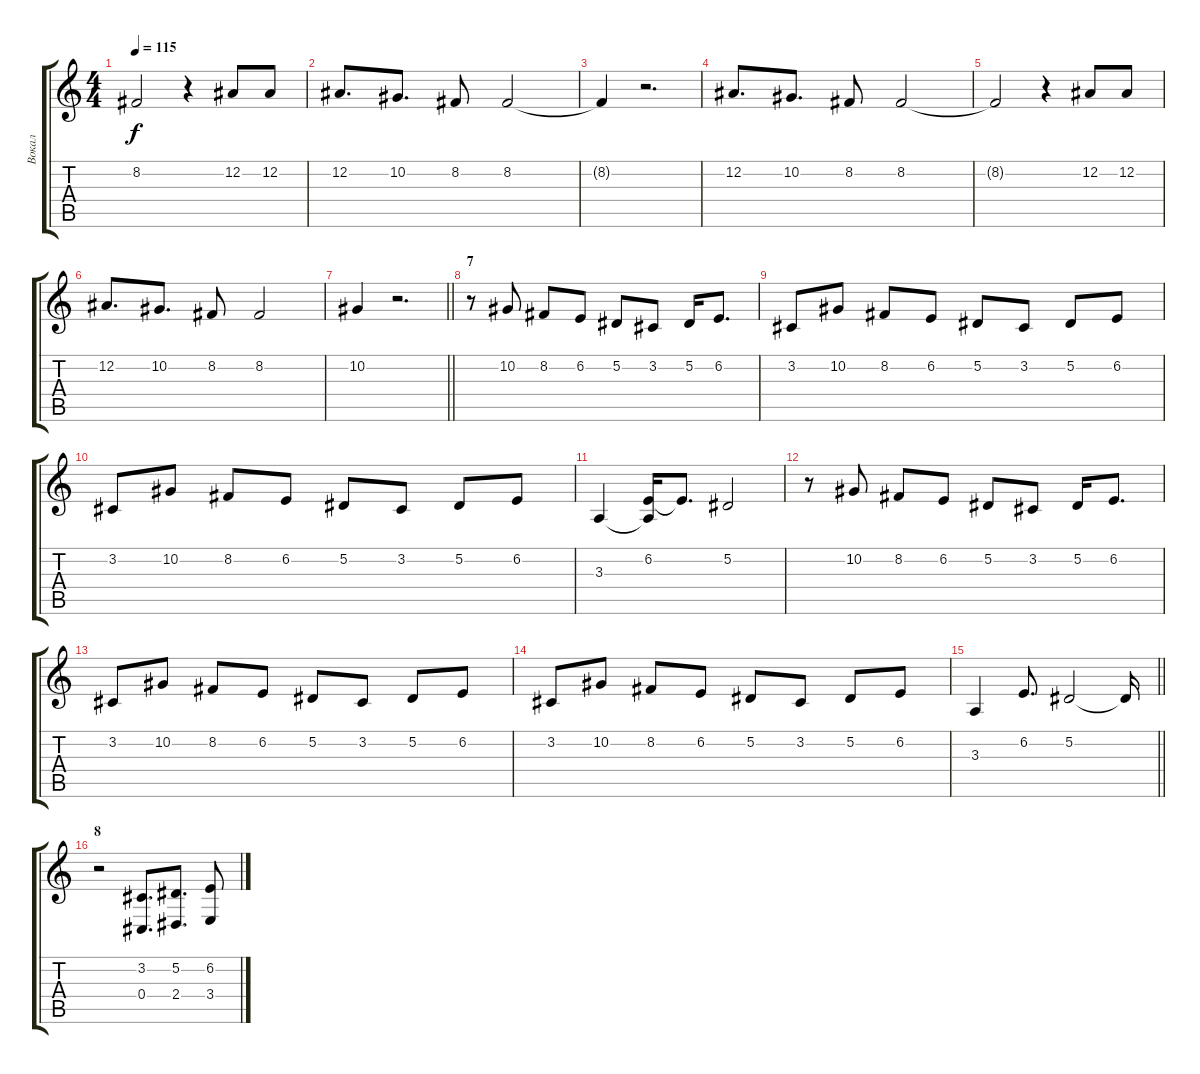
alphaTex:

\track ("Вокал" "Вокал") {instrument stringensemble1}
\staff {score tabs}
\tuning (Eb4 Bb3 Gb3 Db3 Ab2 Eb2) {hide}
\ts (4 4)
\tempo 115
\clef g2
\ks c
8.2{t}.2{dy f} r.4 12.2.8 12.2.8 |
12.2.8{d} 10.2.8{d} 8.2.8 8.2.2 |
8.2{t}.4 r.2{d} |
12.2.8{d} 10.2.8{d} 8.2.8 8.2.2 |
8.2{t}.2 r.4 12.2.8 12.2.8 |
12.2.8{d} 10.2.8{d} 8.2.8 8.2.2 |
\barLineRight lightlight
10.2.4 r.2{d} |
\section ("" "7")
r.8 10.2.8 8.2.8 6.2.8 5.2.8 3.2.8 5.2.16 6.2.8{d} |
3.2.8 10.2.8 8.2.8 6.2.8 5.2.8 3.2.8 5.2.8 6.2.8 |
3.2.8 10.2.8 8.2.8 6.2.8 5.2.8 3.2.8 5.2.8 6.2.8 |
3.3.4 (6.2 3.3{t}).16 6.2{t}.8{d} 5.2.2 |
r.8 10.2.8 8.2.8 6.2.8 5.2.8 3.2.8 5.2.16 6.2.8{d} |
3.2.8 10.2.8 8.2.8 6.2.8 5.2.8 3.2.8 5.2.8 6.2.8 |
3.2.8 10.2.8 8.2.8 6.2.8 5.2.8 3.2.8 5.2.8 6.2.8 |
\barLineRight lightlight
3.3.4 6.2.8{d} 5.2.2 5.2{t}.16 |
\section ("" "8")
r.2 (3.2 0.4).8{d} (5.2 2.4).8{d} (6.2 3.4).8
